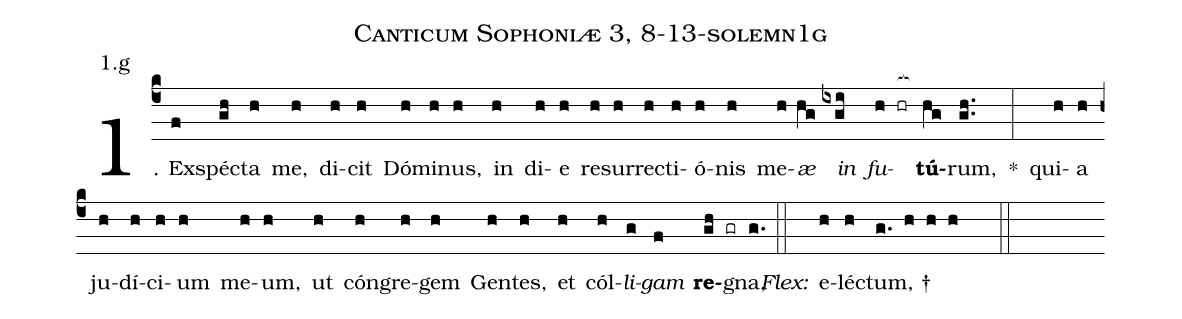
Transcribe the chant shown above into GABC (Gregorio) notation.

name: Canticum Sophoniæ 3, 8-13-solemn1g;
annotation: 1.g;
%%
(c4)1. Ex(f)spéc(gh)ta(h) me,(h) di(h)cit(h) Dó(h)mi(h)nus,(h) in(h) di(h)e(h) re(h)sur(h)rec(h)ti(h)ó(h)nis(h) me(h)<i>æ</i>(hg) <i>in</i>(ixgi) <i>fu</i>(h hr[ocb:1{])<b>tú</b>(hg[ocb:0}])rum,(gh..) *(:) qui(h)a(h) ju(h)dí(h)ci(h)um(h) me(h)um,(h) ut(h) cón(h)gre(h)gem(h) Gen(h)tes,(h) et(h) cól(h)<i>li</i>(g)<i>gam</i>(f) <b>re</b>(gh gr)gna,(g.) (::)
<i>Flex:</i>()  e(h)léc(h)tum, †(g. h h h  ::)
